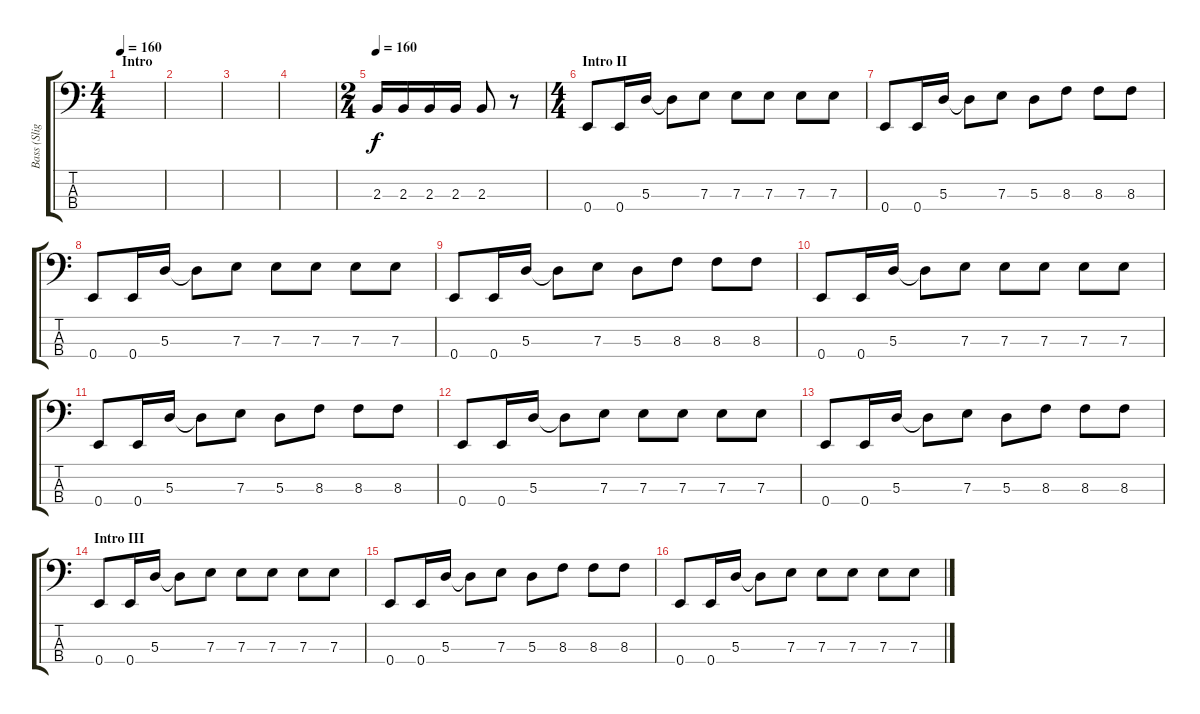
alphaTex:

\track ("Bass (Slight distortion)" "Bass (Slig") {instrument electricbassfinger}
\staff {score tabs}
\tuning (G2 D2 A1 E1) {hide}
\ts (4 4)
\section ("" "Intro")
\tempo 160
\tempo 120
\tempo 160
\clef f4
\ks c
|
|
|
|
\ts (2 4)
\tempo 160
2.3.16 2.3.16 2.3.16 2.3.16 2.3.8 r.8 |
\ts (4 4)
\section ("" "Intro II")
0.4.8 0.4.16 5.3.16 5.3{t}.8 7.3.8 7.3.8 7.3.8 7.3.8 7.3.8 |
0.4.8 0.4.16 5.3.16 5.3{t}.8 7.3.8 5.3.8 8.3.8 8.3.8 8.3.8 |
0.4.8 0.4.16 5.3.16 5.3{t}.8 7.3.8 7.3.8 7.3.8 7.3.8 7.3.8 |
0.4.8 0.4.16 5.3.16 5.3{t}.8 7.3.8 5.3.8 8.3.8 8.3.8 8.3.8 |
0.4.8 0.4.16 5.3.16 5.3{t}.8 7.3.8 7.3.8 7.3.8 7.3.8 7.3.8 |
0.4.8 0.4.16 5.3.16 5.3{t}.8 7.3.8 5.3.8 8.3.8 8.3.8 8.3.8 |
0.4.8 0.4.16 5.3.16 5.3{t}.8 7.3.8 7.3.8 7.3.8 7.3.8 7.3.8 |
0.4.8 0.4.16 5.3.16 5.3{t}.8 7.3.8 5.3.8 8.3.8 8.3.8 8.3.8 |
\section ("" "Intro III")
0.4.8 0.4.16 5.3.16 5.3{t}.8 7.3.8 7.3.8 7.3.8 7.3.8 7.3.8 |
0.4.8 0.4.16 5.3.16 5.3{t}.8 7.3.8 5.3.8 8.3.8 8.3.8 8.3.8 |
0.4.8 0.4.16 5.3.16 5.3{t}.8 7.3.8 7.3.8 7.3.8 7.3.8 7.3.8
